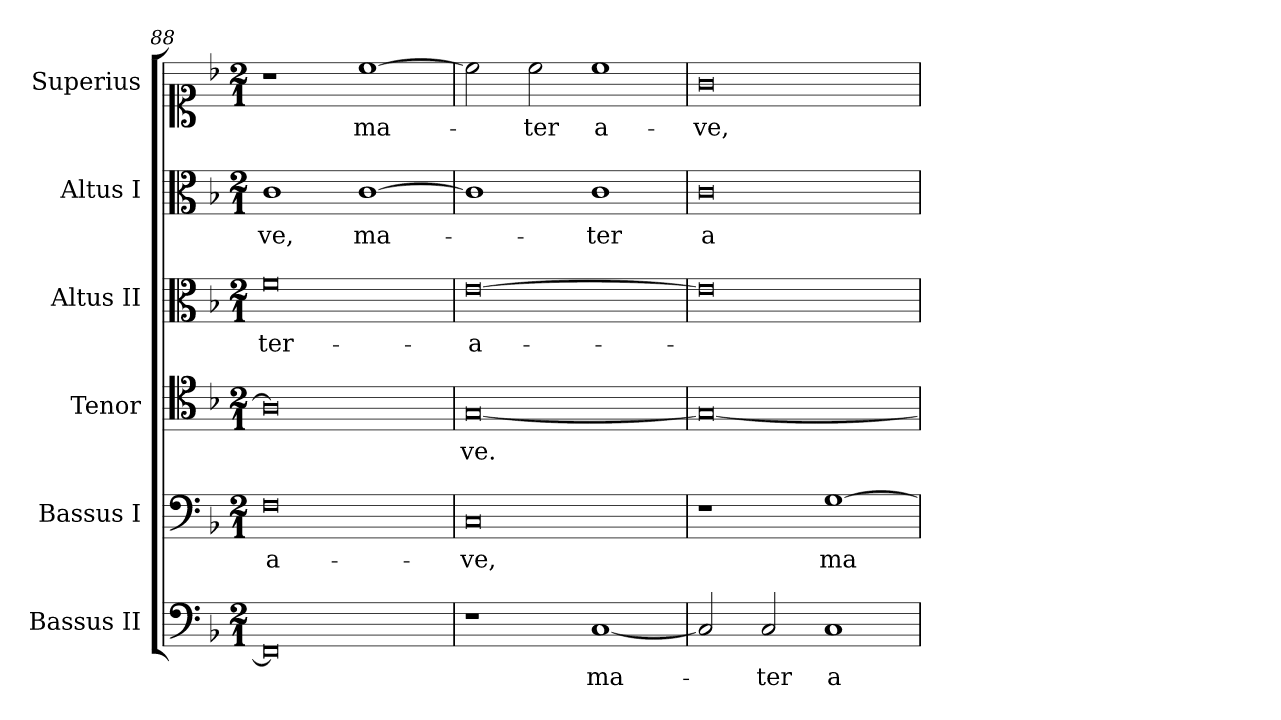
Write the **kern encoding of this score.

**kern	**text	**kern	**text	**kern	**text	**kern	**text	**kern	**text	**kern	**text
*part6	*part6	*part5	*part5	*part4	*part4	*part3	*part3	*part2	*part2	*part1	*part1
*staff6	*staff6	*staff5	*staff5	*staff4	*staff4	*staff3	*staff3	*staff2	*staff2	*staff1	*staff1
*I"Bassus II	*	*I"Bassus I	*	*I"Tenor	*	*I"Altus II	*	*I"Altus I	*	*I"Superius	*
*I'B. II	*	*I'B.  I	*	*I'T.	*	*I'A. II	*	*I'A. I	*	*I'S.	*
*clefF4	*	*clefF4	*	*clefC4	*	*clefC3	*	*clefC3	*	*clefC1	*
*k[b-]	*	*k[b-]	*	*k[b-]	*	*k[b-]	*	*k[b-]	*	*k[b-]	*
*F:	*	*F:	*	*F:	*	*F:	*	*F:	*	*F:	*
*M2/1	*	*M2/1	*	*M2/1	*	*M2/1	*	*M2/1	*	*M2/1	*
=88	=88	=88	=88	=88	=88	=88	=88	=88	=88	=88	=88
0FF]	.	0F	a-	0A]	.	0f	-ter-	1c	-ve,	1r	.
.	.	.	.	.	.	.	.	[1c	ma-	[1cc	ma-
=89	=89	=89	=89	=89	=89	=89	=89	=89	=89	=89	=89
1r	.	0C	-ve,	[0G	-ve.	[0e	-a-	1c]	.	2cc\]	.
.	.	.	.	.	.	.	.	.	.	2cc\	-ter
[1C	ma-	.	.	.	.	.	.	1c	-ter	1cc	a-
=90	=90	=90	=90	=90	=90	=90	=90	=90	=90	=90	=90
2C/]	.	1r	.	0G_	.	0e]	.	0c	a-	0g	-ve,
2C/	-ter	.	.	.	.	.	.	.	.	.	.
1C	a-	[1G	ma-	.	.	.	.	.	.	.	.
=	=	=	=	=	=	=	=	=	=	=	=
*-	*-	*-	*-	*-	*-	*-	*-	*-	*-	*-	*-
